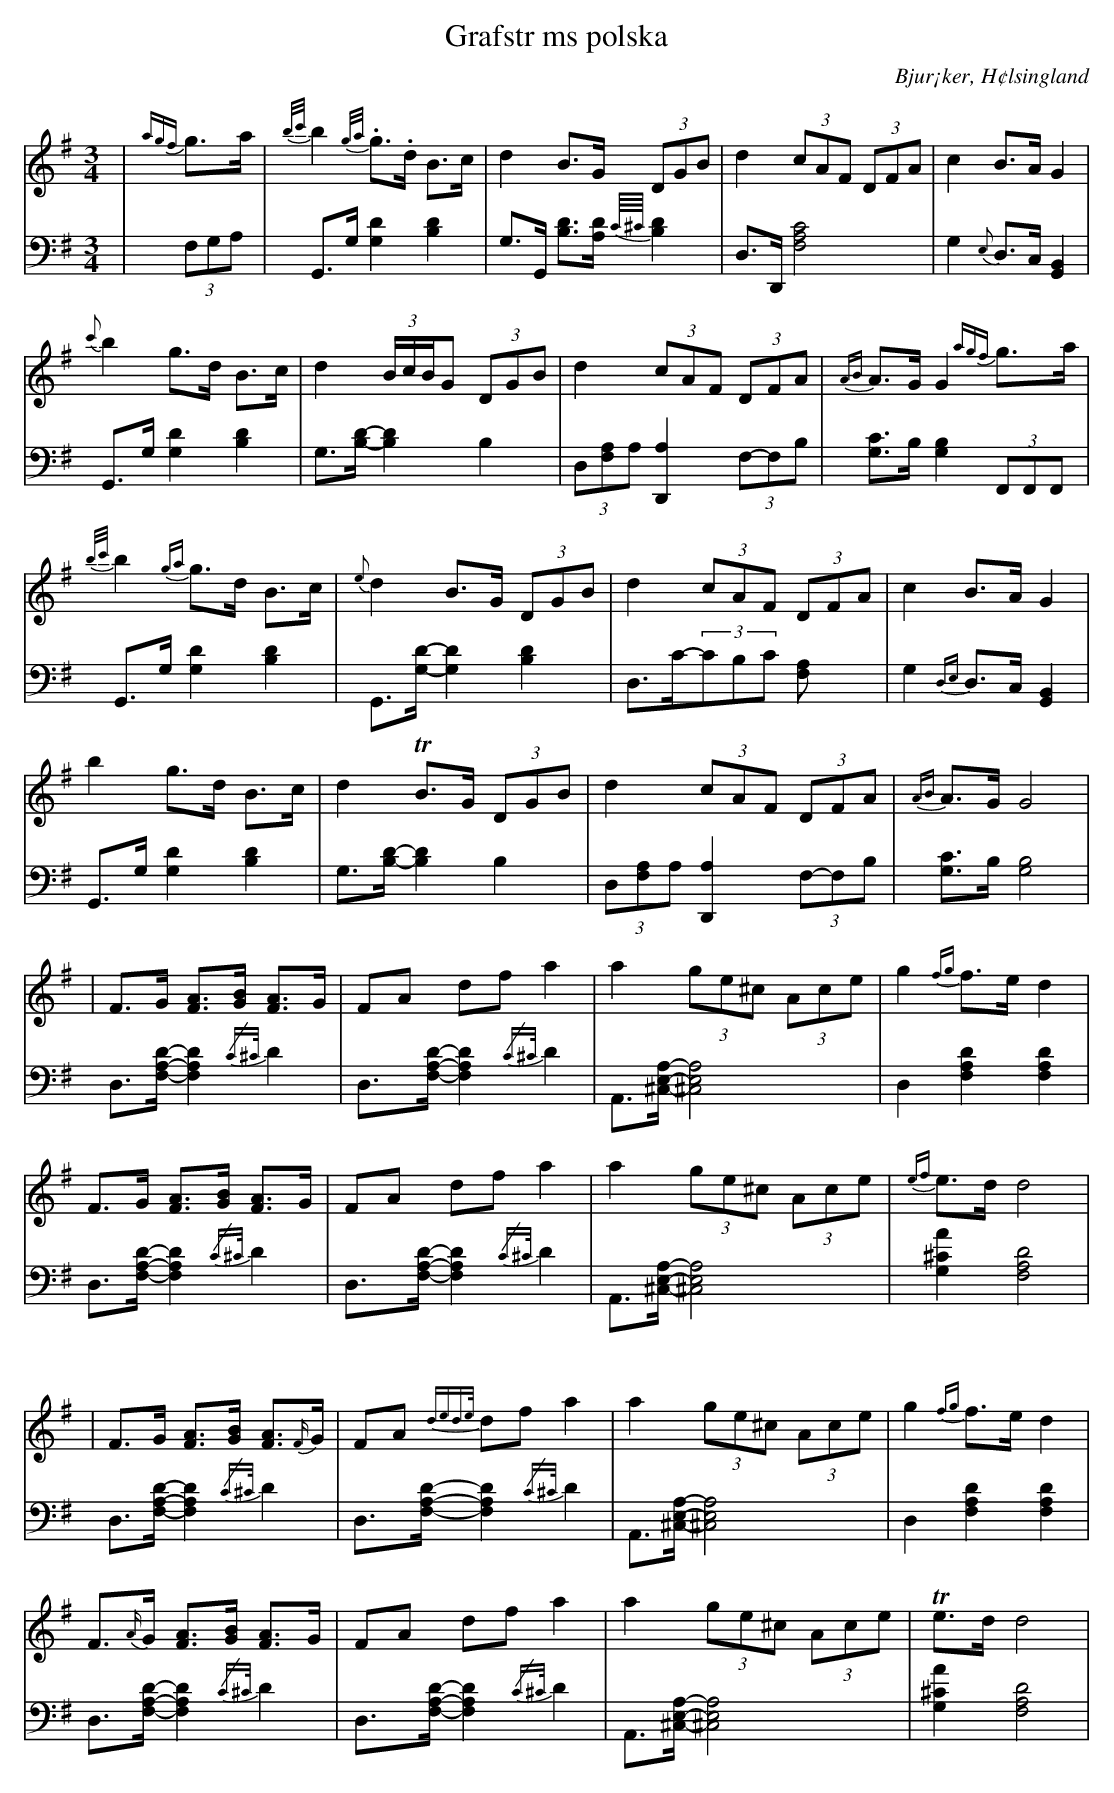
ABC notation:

X:1
T: Grafstr ms polska
O: Bjur¡ker, H¢lsingland
M: 3/4
L: 1/8
K: G
V:1
V:2
V: 1
|{agf}g>a|{b/c'/}b2. {g/a/}g.>d B>c|d2 B>G (3DGB|d2 (3cAF (3DFA|c2 B>A G2|
{c'}b2 g>d B>c|d2 (3B/c/B/G (3DGB|d2 (3cAF (3DFA|{AB}A>G G2 {agf}g>a|
{b/c'/}b2 {ga}g>d B>c|{e}d2 B>G (3DGB|d2 (3cAF (3DFA|c2 B>A G2|
b2 g>d B>c|d2 TB>G (3DGB|d2 (3cAF (3DFA|{AB}A>G G4|
|F>G [FA]>[GB] [FA]>G |FA df a2 |a2 (3ge^c (3Ace |g2 {fg}f>e d2 |
F>G [FA]>[GB] [FA]>G |FA df a2 |a2 (3ge^c (3Ace |{ef}e>d d4|
|F>G [FA]>[GB] [FA]>{F/}G |FA {dede/}df a2 |a2 (3ge^c (3Ace |g2 {fg}f>e d2 |
F>{A/}G [FA]>[GB] [FA]>G |FA df a2 |a2 (3ge^c (3Ace |Te>d d4|
V:2 clef=bass
|(3F,G,A, | G,,>G, [G,2D2] [B,2D2]|G,>G,, [B,D]>[A,D] {C//^C//}[B,D]2|D,>D,, [F,4A,4C4]| G,2 {E,}D,>C, [G,,2B,,2]|
 G,,>G, [G,2D2] [B,2D2]|G,>[B,D]-[B,2D2] B,2|(3D,[F,A,]A, [D,,2A,2] (3F,-F,B,| [G,C]>B, [G,2B,2](3F,,F,,F,,|
G,,>G, [G,2D2] [B,2D2]|G,,>[G,D]-[G,2D2] [B,2D2]|D,>C-(3CB,C [F,2A,]| G,2 {D,E,}D,>C, [G,,2B,,2]|
 G,,>G, [G,2D2] [B,2D2]|G,>[B,D]-[B,2D2] B,2|(3D,[F,A,]A, [D,,2A,2] (3F,-F,B,| [G,C]>B, [G,4B,4]|
D,>[F,A,D]-[F,2A,2D2] {/C^C/}D2|D,>[F,A,D]-[F,2A,2D2] {/C^C/}D2| A,,>[^C,E,A,]-[^C,4E,4A,4]|D,2 [F,2A,2D2] [F,2A,2D2] |
D,>[F,A,D]-[F,2A,2D2] {/C^C/}D2| D,>[F,A,D]-[F,2A,2D2] {/C^C/}D2| A,,>[^C,E,A,]-[^C,4E,4A,4]| [G,2A2^C2] [F,4A,4D4]|
D,>[F,A,D]-[F,2A,2D2] {/C^C/}D2|D,>[F,A,D]-[F,2A,2D2] {/C^C/}D2| A,,>[^C,E,A,]-[^C,4E,4A,4]|D,2 [F,2A,2D2] [F,2A,2D2] |
D,>[F,A,D]-[F,2A,2D2] {/C^C/}D2| D,>[F,A,D]-[F,2A,2D2] {/C^C/}D2| A,,>[^C,E,A,]-[^C,4E,4A,4]| [G,2A2^C2] [F,4A,4D4]|
